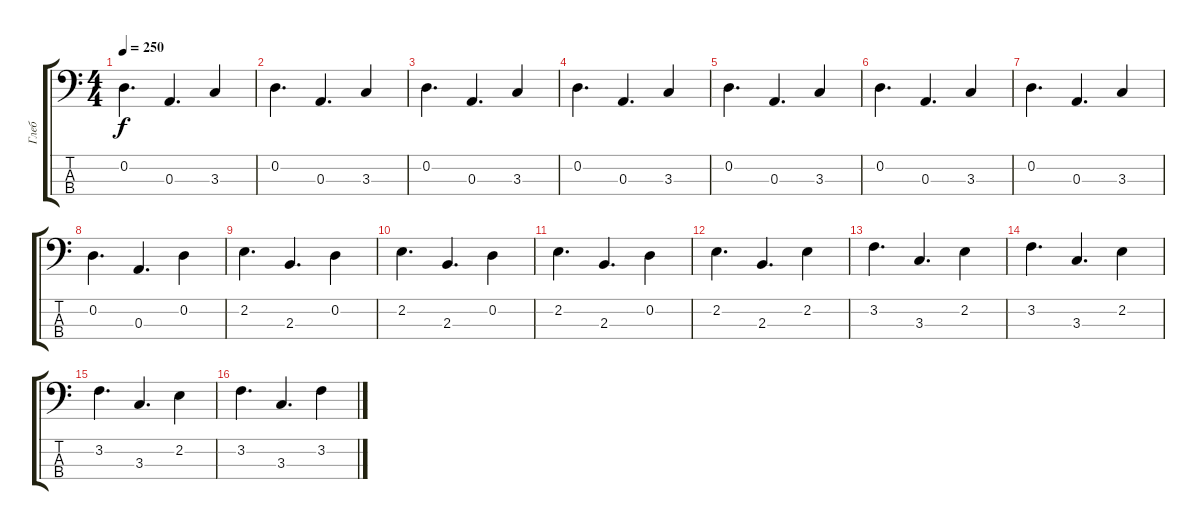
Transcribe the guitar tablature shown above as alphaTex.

\track ("Глеб" "Глеб") {instrument electricbasspick}
\staff {score tabs}
\tuning (G2 D2 A1 E1) {hide}
\ts (4 4)
\tempo 250
\clef f4
\ks c
0.2.4{d dy f} 0.3.4{d} 3.3.4 |
0.2.4{d} 0.3.4{d} 3.3.4 |
0.2.4{d} 0.3.4{d} 3.3.4 |
0.2.4{d} 0.3.4{d} 3.3.4 |
0.2.4{d} 0.3.4{d} 3.3.4 |
0.2.4{d} 0.3.4{d} 3.3.4 |
0.2.4{d} 0.3.4{d} 3.3.4 |
0.2.4{d} 0.3.4{d} 0.2.4 |
2.2.4{d} 2.3.4{d} 0.2.4 |
2.2.4{d} 2.3.4{d} 0.2.4 |
2.2.4{d} 2.3.4{d} 0.2.4 |
2.2.4{d} 2.3.4{d} 2.2.4 |
3.2.4{d} 3.3.4{d} 2.2.4 |
3.2.4{d} 3.3.4{d} 2.2.4 |
3.2.4{d} 3.3.4{d} 2.2.4 |
3.2.4{d} 3.3.4{d} 3.2.4
